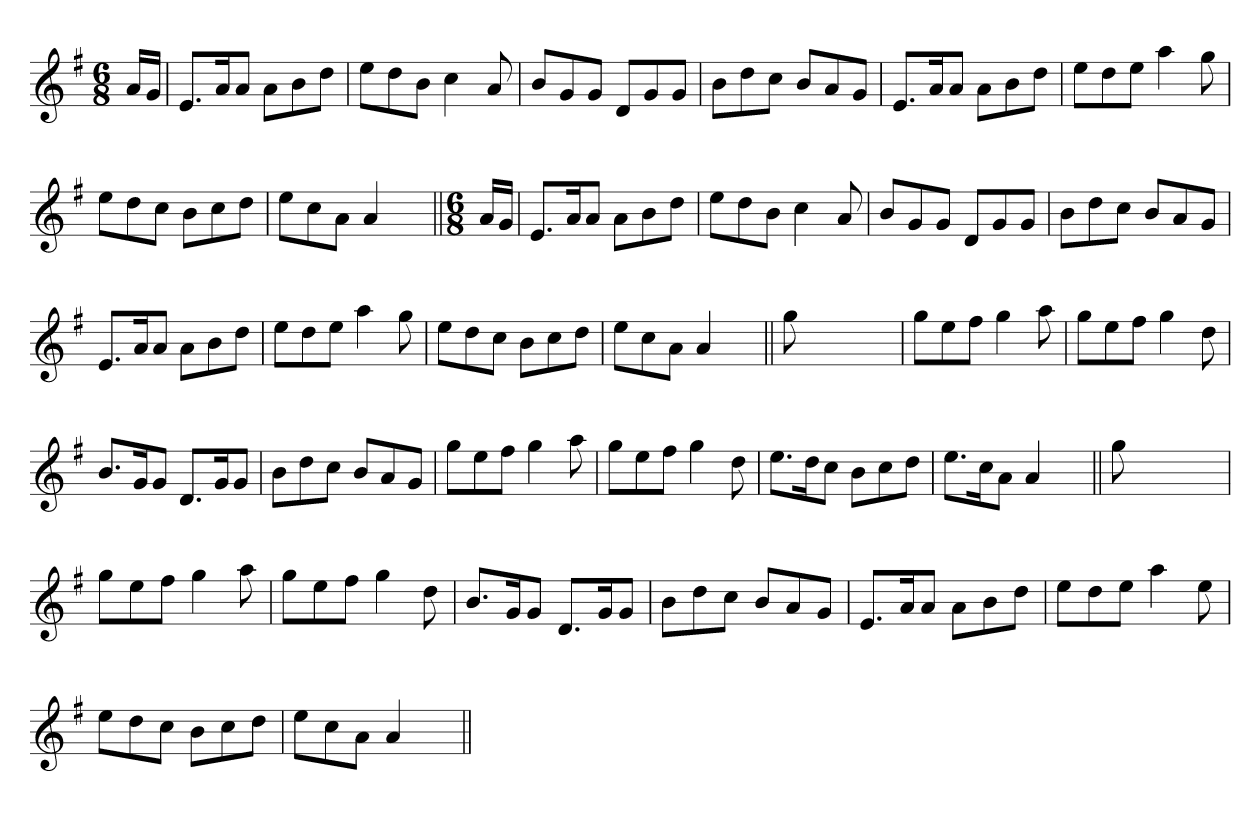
**kern
*part1
*staff1
*clefG2
*k[f#]
*M6/8
=1
16aLL
16gJJ
=
8.eL
16aK
8aJ
8aL
8b
8ddJ
=
8eeL
8dd
8bJ
4cc
8a
=
8bL
8g
8gJ
8dL
8g
8gJ
=
8bL
8dd
8ccJ
8bL
8a
8gJ
=
8.eL
16aK
8aJ
8aL
8b
8ddJ
=
8eeL
8dd
8eeJ
4aa
8gg
=
8eeL
8dd
8ccJ
8bL
8cc
8ddJ
=
8eeL
8cc
8aJ
4a
8ryy
=||
*M6/8
16aLL
16gJJ
=
8.eL
16aK
8aJ
8aL
8b
8ddJ
=
8eeL
8dd
8bJ
4cc
8a
=
8bL
8g
8gJ
8dL
8g
8gJ
=
8bL
8dd
8ccJ
8bL
8a
8gJ
=
8.eL
16aK
8aJ
8aL
8b
8ddJ
=
8eeL
8dd
8eeJ
4aa
8gg
=
8eeL
8dd
8ccJ
8bL
8cc
8ddJ
=
8eeL
8cc
8aJ
4a
8ryy
=||
8gg
2ryy
8ryy
=
8ggL
8ee
8ff#J
4gg
8aa
=
8ggL
8ee
8ff#J
4gg
8dd
=
8.bL
16gK
8gJ
8.dL
16gK
8gJ
=
8bL
8dd
8ccJ
8bL
8a
8gJ
=
8ggL
8ee
8ff#J
4gg
8aa
=
8ggL
8ee
8ff#J
4gg
8dd
=
8.eeL
16ddK
8ccJ
8bL
8cc
8ddJ
=
8.eeL
16ccK
8aJ
4a
8ryy
=||
8gg
2ryy
8ryy
=
8ggL
8ee
8ff#J
4gg
8aa
=
8ggL
8ee
8ff#J
4gg
8dd
=
8.bL
16gK
8gJ
8.dL
16gK
8gJ
=
8bL
8dd
8ccJ
8bL
8a
8gJ
=
8.eL
16aK
8aJ
8aL
8b
8ddJ
=
8eeL
8dd
8eeJ
4aa
8ee
=
8eeL
8dd
8ccJ
8bL
8cc
8ddJ
=
8eeL
8cc
8aJ
4a
8ryy
=||
*-
